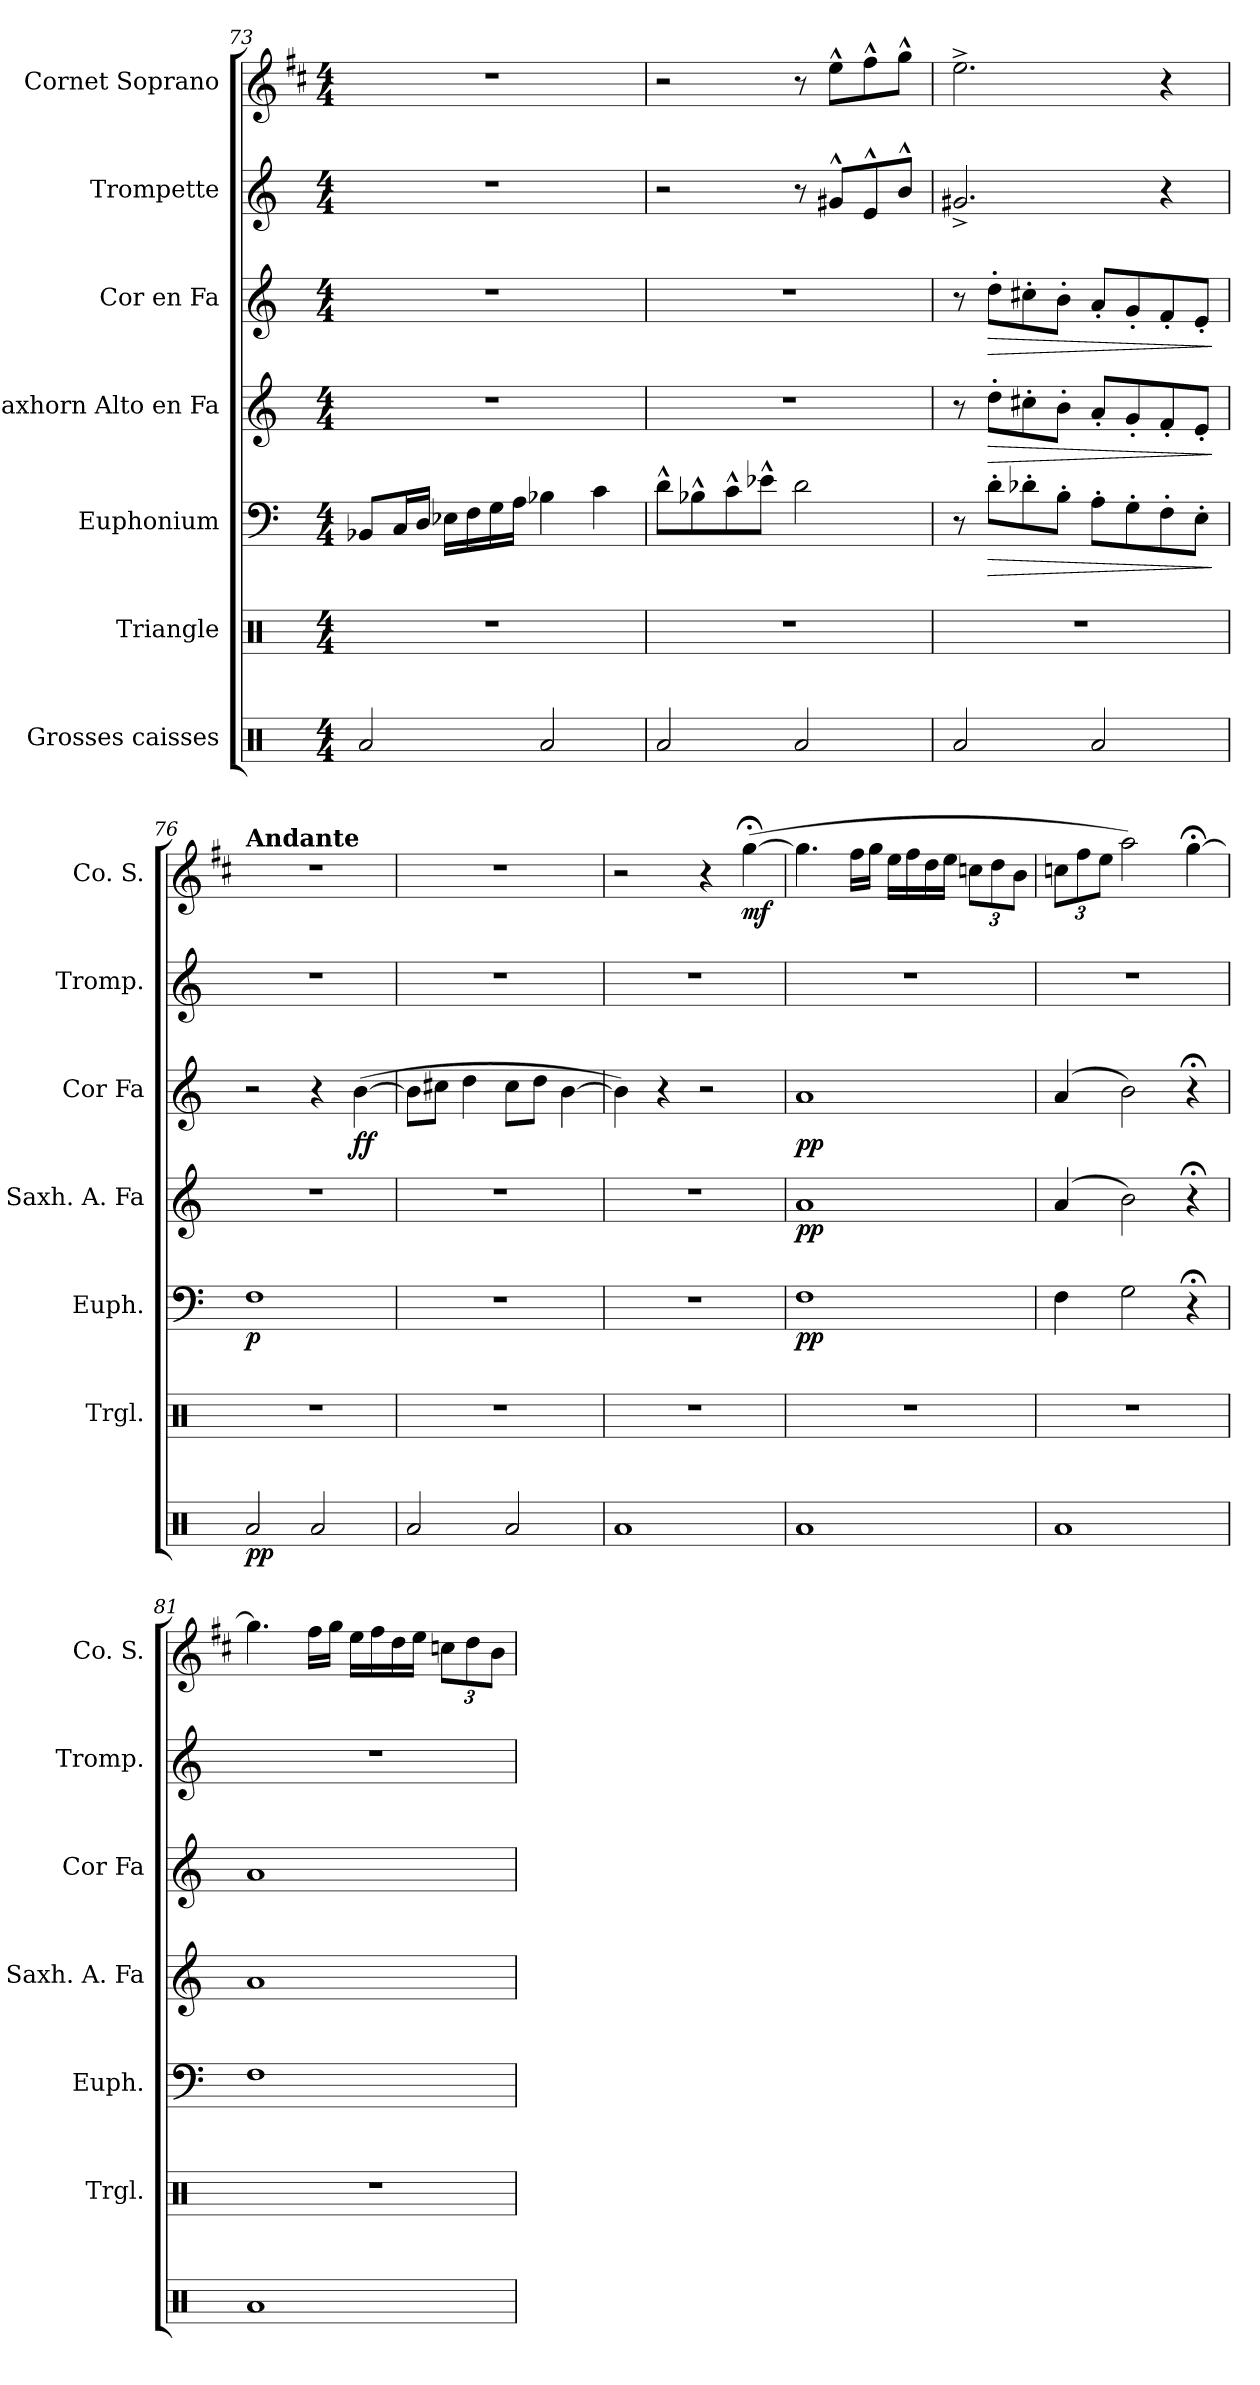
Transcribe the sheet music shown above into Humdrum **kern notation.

**kern	**dynam	**kern	**kern	**dynam	**kern	**dynam	**kern	**dynam	**kern	**kern	**dynam
*part7	*part7	*part6	*part5	*part5	*part4	*part4	*part3	*part3	*part2	*part1	*part1
*staff7	*staff7	*staff6	*staff5	*staff5	*staff4	*staff4	*staff3	*staff3	*staff2	*staff1	*staff1
*I"Grosses caisses	*	*I"Triangle	*I"Euphonium	*	*I"Saxhorn Alto en Fa	*	*I"Cor en Fa	*	*I"Trompette	*I"Cornet Soprano	*
*	*	*I'Trgl.	*I'Euph.	*	*I'Saxh. A. Fa	*	*I'Cor Fa	*	*I'Tromp.	*I'Co. S.	*
*clefX	*	*clefX	*clefF4	*	*clefG2	*	*clefG2	*	*clefG2	*clefG2	*
*	*	*	*	*	*ITrd4c7	*	*ITrd4c7	*	*ITrd1c2	*ITrd1c2	*
*k[]	*	*k[]	*k[]	*	*k[b-]	*	*k[b-]	*	*k[b-e-]	*k[]	*
*M4/4	*	*M4/4	*M4/4	*	*M4/4	*	*M4/4	*	*M4/4	*M4/4	*
=73	=73	=73	=73	=73	=73	=73	=73	=73	=73	=73	=73
2Ra/	.	1r	8BB-X/L	.	1r	.	1r	.	1r	1r	.
.	.	.	16C/L	.	.	.	.	.	.	.	.
.	.	.	16D/JJ	.	.	.	.	.	.	.	.
.	.	.	16E-X\LL	.	.	.	.	.	.	.	.
.	.	.	16F\	.	.	.	.	.	.	.	.
.	.	.	16G\	.	.	.	.	.	.	.	.
.	.	.	16A\JJ	.	.	.	.	.	.	.	.
2Ra/	.	.	4B-X\	.	.	.	.	.	.	.	.
.	.	.	4c\	.	.	.	.	.	.	.	.
!!LO:LB:g=z
=74	=74	=74	=74	=74	=74	=74	=74	=74	=74	=74	=74
2Ra/	.	1r	8d^^\L	.	1r	.	1r	.	2r	2r	.
.	.	.	8B-X^^\	.	.	.	.	.	.	.	.
.	.	.	8c^^\	.	.	.	.	.	.	.	.
.	.	.	8e-X^^\J	.	.	.	.	.	.	.	.
2Ra/	.	.	2d\	.	.	.	.	.	8r	8r	.
.	.	.	.	.	.	.	.	.	8f#X^^/L	8dd^^\L	.
.	.	.	.	.	.	.	.	.	8d^^/	8ee^^\	.
.	.	.	.	.	.	.	.	.	8a^^/J	8ff^^\J	.
=75	=75	=75	=75	=75	=75	=75	=75	=75	=75	=75	=75
2Ra/	.	1r	8r	.	8r	.	8r	.	2.f#X^/	2.dd^\	.
!	!	!	!	!LO:HP:b	!	!LO:HP:b	!	!LO:HP:b	!	!	!
.	.	.	8d'\L	>	8g'\L	>	8g'\L	>	.	.	.
.	.	.	8d-X'\	.	8f#X'\	.	8f#X'\	.	.	.	.
.	.	.	8B'\J	.	8e'\J	.	8e'\J	.	.	.	.
2Ra/	.	.	8A'\L	.	8d'/L	.	8d'/L	.	.	.	.
.	.	.	8G'\	.	8c'/	.	8c'/	.	.	.	.
.	.	.	8F'\	.	8B-'/	.	8B-'/	.	4r	4r	.
.	.	.	8E'\J	.	8A'/J	.	8A'/J	.	.	.	.
.	.	.	.	]	.	]	.	]	.	.	.
=76	=76	=76	=76	=76	=76	=76	=76	=76	=76	=76	=76
!	!	!	!	!	!	!	!	!	!	!LO:TX:a:B:t=Andante	!
!	!LO:DY:b	!	!	!LO:DY:b	!	!	!	!	!	!	!
2Ra/	pp	1r	1F	p	1r	.	2r	.	1r	1r	.
2Ra/	.	.	.	.	.	.	4r	.	.	.	.
!	!	!	!	!	!	!	!	!LO:DY:b	!	!	!
.	.	.	.	.	.	.	(>[4e\	ff	.	.	.
=77	=77	=77	=77	=77	=77	=77	=77	=77	=77	=77	=77
2Ra/	.	1r	1r	.	1r	.	8e\L]	.	1r	1r	.
.	.	.	.	.	.	.	8f#X\J	.	.	.	.
.	.	.	.	.	.	.	4g\	.	.	.	.
2Ra/	.	.	.	.	.	.	8f#\L	.	.	.	.
.	.	.	.	.	.	.	8g\J	.	.	.	.
.	.	.	.	.	.	.	[4e\	.	.	.	.
=78	=78	=78	=78	=78	=78	=78	=78	=78	=78	=78	=78
1Ra	.	1r	1r	.	1r	.	4e\])	.	1r	2r	.
.	.	.	.	.	.	.	4r	.	.	.	.
.	.	.	.	.	.	.	2r	.	.	4r	.
*	*	*	*	*	*	*	*	*	*	*MM70	*
!	!	!	!	!	!	!	!	!	!	!	!LO:DY:b
.	.	.	.	.	.	.	.	.	.	(>[4ff;<\	mf
!!LO:PB:g=z
=79	=79	=79	=79	=79	=79	=79	=79	=79	=79	=79	=79
!	!	!	!	!LO:DY:b	!	!LO:DY:b	!	!LO:DY:b	!	!	!
1Ra	.	1r	1F	pp	1d	pp	1d	pp	1r	4.ff\]	.
.	.	.	.	.	.	.	.	.	.	16ee\LL	.
.	.	.	.	.	.	.	.	.	.	16ff\JJ	.
.	.	.	.	.	.	.	.	.	.	16dd\LL	.
.	.	.	.	.	.	.	.	.	.	16ee\	.
.	.	.	.	.	.	.	.	.	.	16cc\	.
.	.	.	.	.	.	.	.	.	.	16dd\JJ	.
*	*	*	*	*	*	*	*	*	*	*Xbrackettup	*
.	.	.	.	.	.	.	.	.	.	12b-X\L	.
.	.	.	.	.	.	.	.	.	.	12cc\	.
.	.	.	.	.	.	.	.	.	.	12a\J	.
=80	=80	=80	=80	=80	=80	=80	=80	=80	=80	=80	=80
1Ra	.	1r	4F\	.	(>4d/	.	(>4d/	.	1r	12b-X\L	.
.	.	.	.	.	.	.	.	.	.	12ee\	.
.	.	.	.	.	.	.	.	.	.	12dd\J	.
.	.	.	2G\	.	2e\)	.	2e\)	.	.	2gg\)	.
.	.	.	4r;<	.	4r;<	.	4r;<	.	.	[4ff;<\	.
=81	=81	=81	=81	=81	=81	=81	=81	=81	=81	=81	=81
1Ra	.	1r	1F	.	1d	.	1d	.	1r	4.ff\]	.
.	.	.	.	.	.	.	.	.	.	16ee\LL	.
.	.	.	.	.	.	.	.	.	.	16ff\JJ	.
.	.	.	.	.	.	.	.	.	.	16dd\LL	.
.	.	.	.	.	.	.	.	.	.	16ee\	.
.	.	.	.	.	.	.	.	.	.	16cc\	.
.	.	.	.	.	.	.	.	.	.	16dd\JJ	.
.	.	.	.	.	.	.	.	.	.	12b-X\L	.
.	.	.	.	.	.	.	.	.	.	12cc\	.
.	.	.	.	.	.	.	.	.	.	12a\J	.
=	=	=	=	=	=	=	=	=	=	=	=
*-	*-	*-	*-	*-	*-	*-	*-	*-	*-	*-	*-
